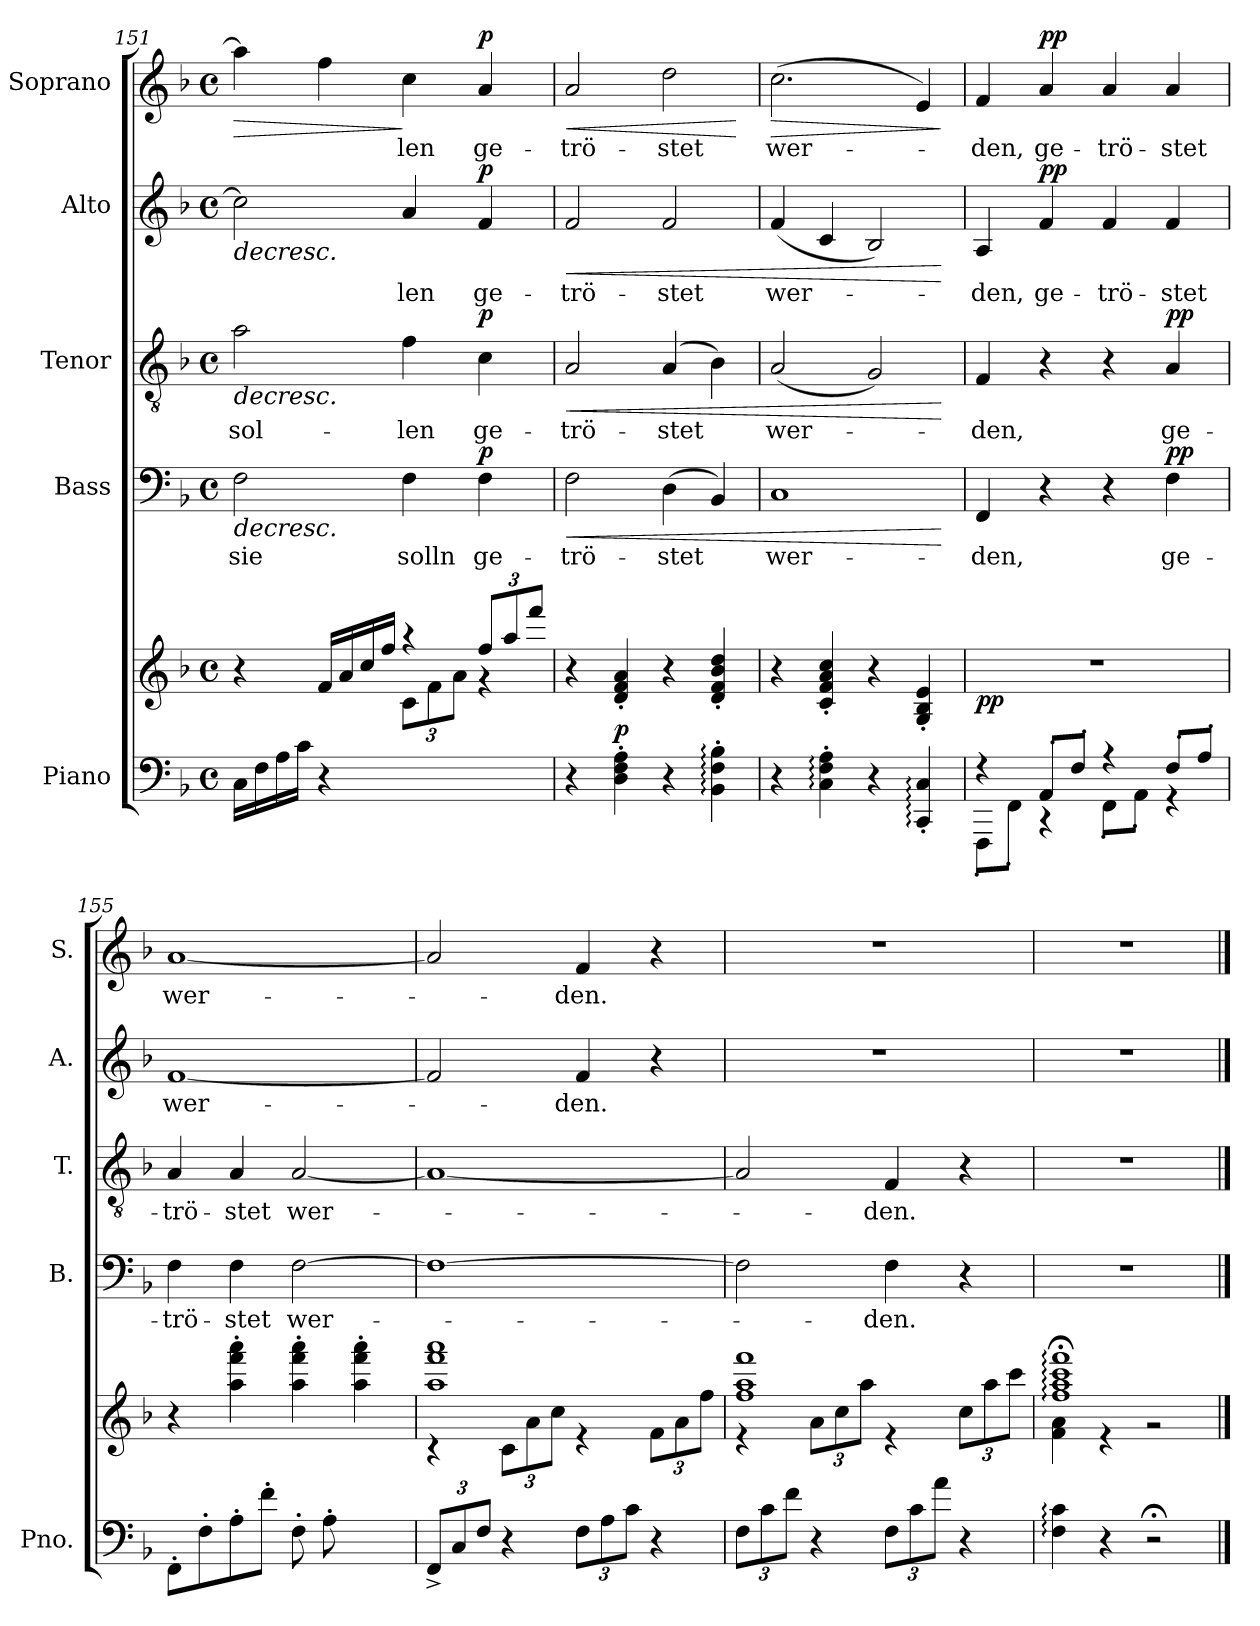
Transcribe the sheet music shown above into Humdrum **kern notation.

**kern	**kern	**dynam	**kern	**text	**dynam	**kern	**text	**dynam	**kern	**text	**dynam	**kern	**text	**dynam
*part5	*part5	*part5	*part4	*part4	*part4	*part3	*part3	*part3	*part2	*part2	*part2	*part1	*part1	*part1
*staff6	*staff5	*staff5/6	*staff4	*staff4	*staff4	*staff3	*staff3	*staff3	*staff2	*staff2	*staff2	*staff1	*staff1	*staff1
*I"Piano	*	*	*I"Bass	*	*	*I"Tenor	*	*	*I"Alto	*	*	*I"Soprano	*	*
*I'Pno.	*	*	*I'B.	*	*	*I'T.	*	*	*I'A.	*	*	*I'S.	*	*
*clefF4	*clefG2	*	*clefF4	*	*	*clefGv2	*	*	*clefG2	*	*	*clefG2	*	*
*k[b-]	*k[b-]	*	*k[b-]	*	*	*k[b-]	*	*	*k[b-]	*	*	*k[b-]	*	*
*M4/4	*M4/4	*	*M4/4	*	*	*M4/4	*	*	*M4/4	*	*	*M4/4	*	*
*met(c)	*met(c)	*	*met(c)	*	*	*met(c)	*	*	*met(c)	*	*	*met(c)	*	*
=151	=151	=151	=151	=151	=151	=151	=151	=151	=151	=151	=151	=151	=151	=151
*	*^	*	*	*	*	*	*	*	*	*	*	*	*	*
!	!	!	!	!	!LO:LY:b	!LO:HP:b	!	!LO:LY:b	!LO:HP:b	!	!	!LO:HP:b	!	!	!LO:HP:b
16C/LL	4r	2ryy	.	2F\	sie	>	2a\	sol-	>	2cc\]	.	>	4aa\]	.	>
16F\	.	.	.	.	.	.	.	.	.	.	.	.	.	.	.
16A\	.	.	.	.	.	.	.	.	.	.	.	.	.	.	.
16c\JJ	.	.	.	.	.	.	.	.	.	.	.	.	.	.	.
4r	16f/LL	.	.	.	.	.	.	.	.	.	.	.	4ff\	.	.
.	16a/	.	.	.	.	.	.	.	.	.	.	.	.	.	.
.	16cc\	.	.	.	.	.	.	.	.	.	.	.	.	.	.
.	16ff\JJ	.	.	.	.	.	.	.	.	.	.	.	.	.	.
*	*	*Xbrackettup	*	*	*	*	*	*	*	*	*	*	*	*	*
!	!	!	!	!	!LO:LY:b	!	!	!LO:LY:b	!	!	!LO:LY:b	!	!	!LO:LY:b	!
2ryy	4r	12c\L	.	4F\	solln	.	4f\	-len	.	4a/	-len	.	4cc\	-len	]
.	.	12f\	.	.	.	.	.	.	.	.	.	.	.	.	.
.	.	12a\J	.	.	.	.	.	.	.	.	.	.	.	.	.
!	!	!	!	!	!LO:LY:b	!LO:DY:a	!	!LO:LY:b	!LO:DY:a	!	!LO:LY:b	!LO:DY:a	!	!LO:LY:b	!LO:DY:a
.	12ff/L	4r	.	4F\	ge-	p	4c\	ge-	p	4f/	ge-	p	4a/	ge-	p
.	12aa/	.	.	.	.	.	.	.	.	.	.	.	.	.	.
.	12fff/J	.	.	.	.	.	.	.	.	.	.	.	.	.	.
*	*v	*v	*	*	*	*	*	*	*	*	*	*	*	*	*
=152	=152	=152	=152	=152	=152	=152	=152	=152	=152	=152	=152	=152	=152	=152
!	!	!	!	!LO:LY:b	!LO:HP:b	!	!LO:LY:b	!LO:HP:b	!	!LO:LY:b	!LO:HP:b	!	!LO:LY:b	!LO:HP:b
4r	4r	.	2F\	-trö-	<	2A/	-trö-	<	2f/	-trö-	<	2a/	-trö-	<
!	!	!LO:DY:a=2	!	!	!	!	!	!	!	!	!	!	!	!
4D\' 4F\' 4A\'	4d/' 4f/' 4a/'	p	.	.	.	.	.	.	.	.	.	.	.	.
!	!	!	!	!LO:LY:b	!	!	!LO:LY:b	!	!	!LO:LY:b	!	!	!LO:LY:b	!
4r	4r	.	(>4D\	-stet	.	(>4A/	-stet	.	2f/	-stet	.	2dd\	-stet	.
4BB-\:' 4F\:' 4B-\:'	4d/' 4f/' 4b-/' 4dd/'	.	4BB-/)	.	.	4B-\)	.	.	.	.	.	.	.	.
.	.	.	.	.	]	.	.	]	.	.	]	.	.	[
=153	=153	=153	=153	=153	=153	=153	=153	=153	=153	=153	=153	=153	=153	=153
!	!	!	!	!LO:LY:b	!	!	!LO:LY:b	!	!	!LO:LY:b	!	!	!LO:LY:b	!LO:HP:b
4r	4r	.	1C	wer-	.	(<2A/	wer-	.	(<4f/	wer-	.	(>2.cc\	wer-	>
4C\:' 4F\:' 4A\:'	4c/' 4f/' 4a/' 4cc/'	.	.	.	.	.	.	.	4c/	.	.	.	.	.
4r	4r	.	.	.	.	2G/)	.	.	2B-/)	.	.	.	.	.
4CC/:' 4C/:'	4G/' 4B-/' 4e/'	.	.	.	.	.	.	.	.	.	.	4e/)	.	.
.	.	.	.	.	[	.	.	[	.	.	[	.	.	]
=154	=154	=154	=154	=154	=154	=154	=154	=154	=154	=154	=154	=154	=154	=154
*^	*	*	*	*	*	*	*	*	*	*	*	*	*	*
!	!	!	!LO:DY:b	!	!LO:LY:b	!	!	!LO:LY:b	!	!	!LO:LY:b	!	!	!LO:LY:b	!
4r	8FFF'\L	1r	pp	4FF/	-den,	.	4F/	-den,	.	4A/	-den,	.	4f/	-den,	.
.	8FF'\J	.	.	.	.	.	.	.	.	.	.	.	.	.	.
!	!	!	!	!	!	!	!	!	!	!	!LO:LY:b	!LO:DY:a	!	!LO:LY:b	!LO:DY:a
8AA'/L	4r	.	.	4r	.	.	4r	.	.	4f/	ge-	pp	4a/	ge-	pp
8F'/J	.	.	.	.	.	.	.	.	.	.	.	.	.	.	.
!	!	!	!	!	!	!	!	!	!	!	!LO:LY:b	!	!	!LO:LY:b	!
4r	8FF'\L	.	.	4r	.	.	4r	.	.	4f/	-trö-	.	4a/	-trö-	.
.	8AA'\J	.	.	.	.	.	.	.	.	.	.	.	.	.	.
!	!	!	!	!	!LO:LY:b	!LO:DY:a	!	!LO:LY:b	!LO:DY:a	!	!LO:LY:b	!	!	!LO:LY:b	!
8F'/L	4r	.	.	4F\	ge-	pp	4A/	ge-	pp	4f/	-stet	.	4a/	-stet	.
8A'/J	.	.	.	.	.	.	.	.	.	.	.	.	.	.	.
*v	*v	*	*	*	*	*	*	*	*	*	*	*	*	*	*
=155	=155	=155	=155	=155	=155	=155	=155	=155	=155	=155	=155	=155	=155	=155
*	*^	*	*	*	*	*	*	*	*	*	*	*	*	*
!	!	!	!	!	!LO:LY:b	!	!	!LO:LY:b	!	!	!LO:LY:b	!	!	!LO:LY:b	!
8FF'/L	4r	2.ryy	.	4F\	-trö-	.	4A/	-trö-	.	[1f	wer-	.	[1a	wer-	.
8F'\	.	.	.	.	.	.	.	.	.	.	.	.	.	.	.
!	!	!	!	!	!LO:LY:b	!	!	!LO:LY:b	!	!	!	!	!	!	!
8A'\	4aa\' 4fff\' 4aaa\'	.	.	4F\	-stet	.	4A/	-stet	.	.	.	.	.	.	.
8f'\J	.	.	.	.	.	.	.	.	.	.	.	.	.	.	.
!	!	!	!	!	!LO:LY:b	!	!	!LO:LY:b	!	!	!	!	!	!	!
8F'\L	4aa\' 4fff\' 4aaa\'	.	.	[2F\	wer-	.	[2A/	wer-	.	.	.	.	.	.	.
8A'\	.	.	.	.	.	.	.	.	.	.	.	.	.	.	.
4ryy	4aa\' 4fff\' 4aaa\'	8f'\	.	.	.	.	.	.	.	.	.	.	.	.	.
.	.	8a'\J	.	.	.	.	.	.	.	.	.	.	.	.	.
=156	=156	=156	=156	=156	=156	=156	=156	=156	=156	=156	=156	=156	=156	=156	=156
*Xbrackettup	*	*	*	*	*	*	*	*	*	*	*	*	*	*	*
12FF^/L	1aa 1fff 1aaa	4r	.	1F_	.	.	1A_	.	.	2f/]	.	.	2a/]	.	.
12C/	.	.	.	.	.	.	.	.	.	.	.	.	.	.	.
12F\J	.	.	.	.	.	.	.	.	.	.	.	.	.	.	.
4r	.	12c\L	.	.	.	.	.	.	.	.	.	.	.	.	.
.	.	12a\	.	.	.	.	.	.	.	.	.	.	.	.	.
.	.	12cc\J	.	.	.	.	.	.	.	.	.	.	.	.	.
!	!	!	!	!	!	!	!	!	!	!	!LO:LY:b	!	!	!LO:LY:b	!
12F\L	.	4r	.	.	.	.	.	.	.	4f/	-den.	.	4f/	-den.	.
12A\	.	.	.	.	.	.	.	.	.	.	.	.	.	.	.
12c\J	.	.	.	.	.	.	.	.	.	.	.	.	.	.	.
4r	.	12f\L	.	.	.	.	.	.	.	4r	.	.	4r	.	.
.	.	12a\	.	.	.	.	.	.	.	.	.	.	.	.	.
.	.	12ff\J	.	.	.	.	.	.	.	.	.	.	.	.	.
=157	=157	=157	=157	=157	=157	=157	=157	=157	=157	=157	=157	=157	=157	=157	=157
12F\L	1ff 1aa 1fff	4r	.	2F\]	.	.	2A/]	.	.	1r	.	.	1r	.	.
12c\	.	.	.	.	.	.	.	.	.	.	.	.	.	.	.
12f\J	.	.	.	.	.	.	.	.	.	.	.	.	.	.	.
4r	.	12a\L	.	.	.	.	.	.	.	.	.	.	.	.	.
.	.	12cc\	.	.	.	.	.	.	.	.	.	.	.	.	.
.	.	12aa\J	.	.	.	.	.	.	.	.	.	.	.	.	.
!	!	!	!	!	!LO:LY:b	!	!	!LO:LY:b	!	!	!	!	!	!	!
12F\L	.	4r	.	4F\	-den.	.	4F/	-den.	.	.	.	.	.	.	.
12c\	.	.	.	.	.	.	.	.	.	.	.	.	.	.	.
12a\J	.	.	.	.	.	.	.	.	.	.	.	.	.	.	.
4r	.	12cc\L	.	4r	.	.	4r	.	.	.	.	.	.	.	.
.	.	12aa\	.	.	.	.	.	.	.	.	.	.	.	.	.
.	.	12ccc\J	.	.	.	.	.	.	.	.	.	.	.	.	.
=158	=158	=158	=158	=158	=158	=158	=158	=158	=158	=158	=158	=158	=158	=158	=158
4F\: 4c\:	1ff;<: 1aa;<: 1ccc;<: 1fff;<:	4f\ 4a\	.	1r	.	.	1r	.	.	1r	.	.	1r	.	.
4r	.	4r	.	.	.	.	.	.	.	.	.	.	.	.	.
2r;<	.	2r	.	.	.	.	.	.	.	.	.	.	.	.	.
*	*v	*v	*	*	*	*	*	*	*	*	*	*	*	*	*
==	==	==	==	==	==	==	==	==	==	==	==	==	==	==
*-	*-	*-	*-	*-	*-	*-	*-	*-	*-	*-	*-	*-	*-	*-
